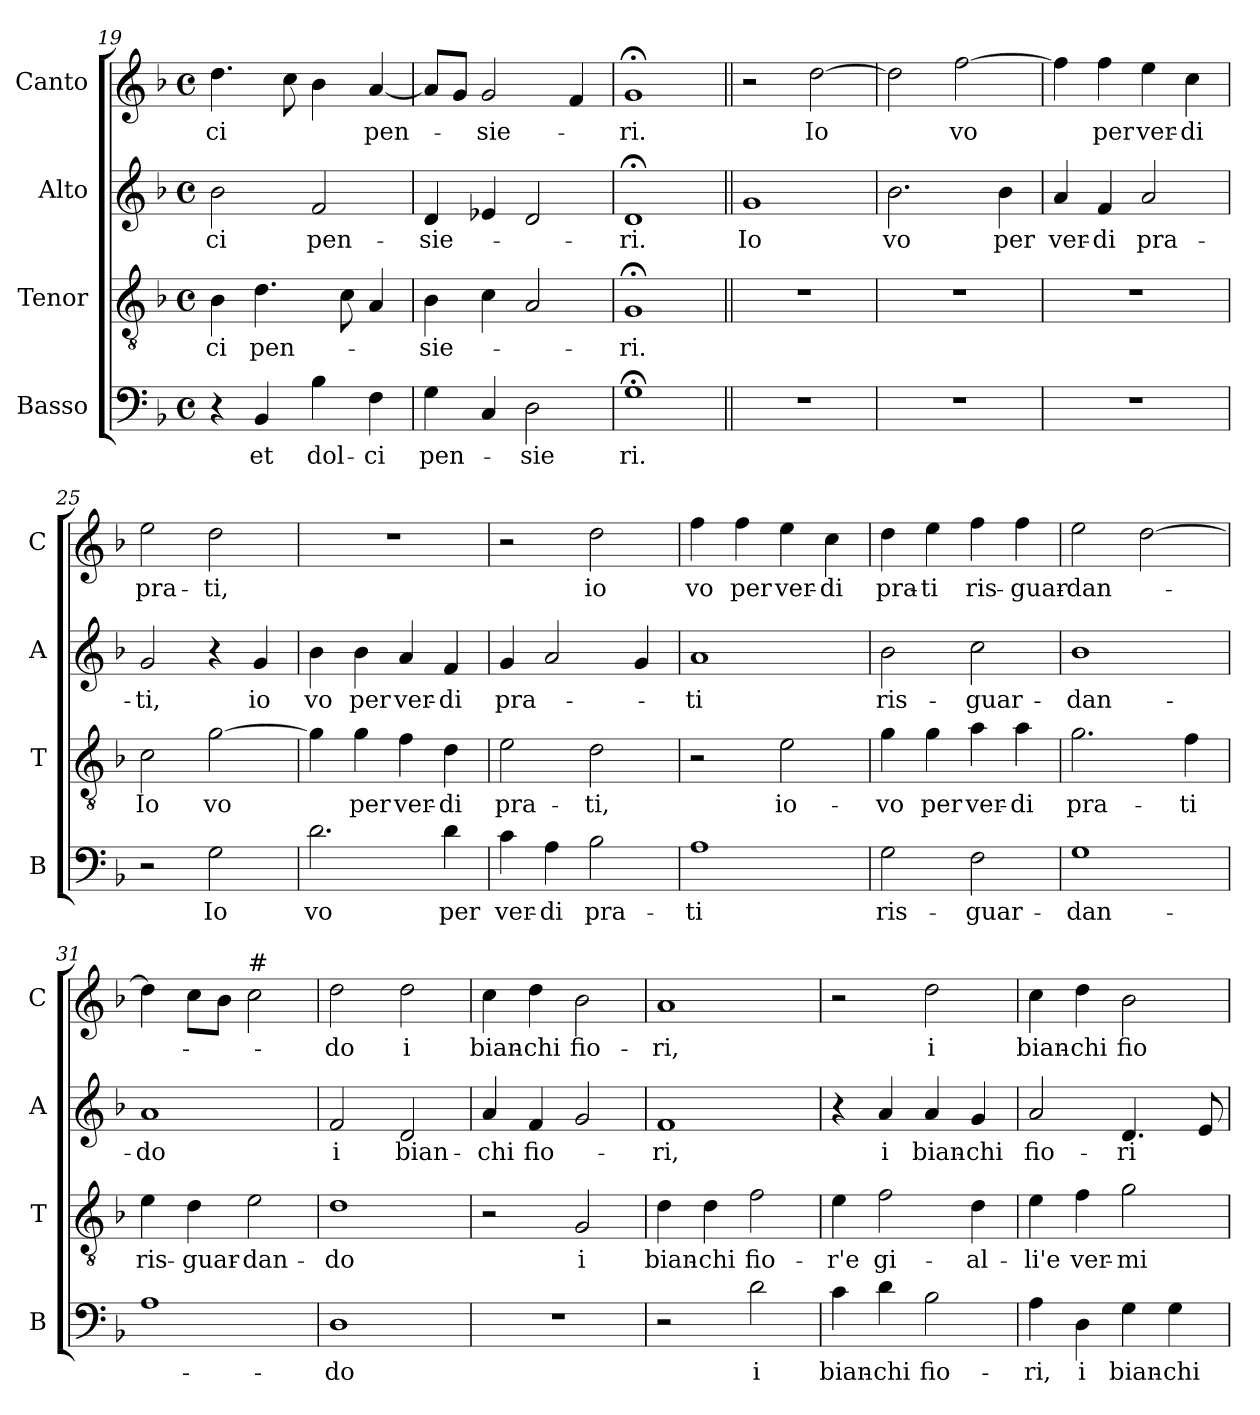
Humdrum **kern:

**kern	**text	**kern	**text	**kern	**text	**kern	**text
*part4	*part4	*part3	*part3	*part2	*part2	*part1	*part1
*staff4	*staff4	*staff3	*staff3	*staff2	*staff2	*staff1	*staff1
*I"Basso	*	*I"Tenor	*	*I"Alto	*	*I"Canto	*
*I'B	*	*I'T	*	*I'A	*	*I'C	*
*clefF4	*	*clefGv2	*	*clefG2	*	*clefG2	*
*k[b-]	*	*k[b-]	*	*k[b-]	*	*k[b-]	*
*F:	*	*F:	*	*F:	*	*F:	*
*M4/4	*	*M4/4	*	*M4/4	*	*M4/4	*
*met(c)	*	*met(c)	*	*met(c)	*	*met(c)	*
=19	=19	=19	=19	=19	=19	=19	=19
!	!	!	!LO:LY:b	!	!LO:LY:b	!	!LO:LY:b
4r	.	4B-\	-ci	2b-\	-ci	4.dd\	-ci
!	!LO:LY:b	!	!LO:LY:b	!	!	!	!
4BB-/	et	4.d\	pen-	.	.	.	.
.	.	.	.	.	.	8cc\	.
!	!LO:LY:b	!	!	!	!LO:LY:b	!	!
4B-\	dol-	.	.	2f/	pen-	4b-\	.
.	.	8c\	.	.	.	.	.
!	!LO:LY:b	!	!	!	!	!	!LO:LY:b
4F\	-ci	4A/	.	.	.	[4a/	pen-
=20	=20	=20	=20	=20	=20	=20	=20
!	!LO:LY:b	!	!LO:LY:b	!	!LO:LY:b	!	!
4G\	pen-	4B-\	-sie-	4d/	-sie-	8a/L]	.
.	.	.	.	.	.	8g/J	.
!	!	!	!	!	!	!	!LO:LY:b
4C/	.	4c\	.	4e-X/	.	2g/	-sie-
!	!LO:LY:b	!	!	!	!	!	!
2D\	-sie	2A/	.	2d/	.	.	.
.	.	.	.	.	.	4f/	.
=21	=21	=21	=21	=21	=21	=21	=21
!	!LO:LY:b	!	!LO:LY:b	!	!LO:LY:b	!	!LO:LY:b
1G;<	ri.	1G;<	-ri.	1d;<	-ri.	1g;<	-ri.
=22||	=22||	=22||	=22||	=22||	=22||	=22||	=22||
!	!	!	!	!	!LO:LY:b	!	!
1r	.	1r	.	1g	Io	2r	.
!	!	!	!	!	!	!	!LO:LY:b
.	.	.	.	.	.	[2dd\	Io
=23	=23	=23	=23	=23	=23	=23	=23
!	!	!	!	!	!LO:LY:b	!	!
1r	.	1r	.	2.b-\	vo	2dd\]	.
!	!	!	!	!	!	!	!LO:LY:b
.	.	.	.	.	.	[2ff\	vo
!	!	!	!	!	!LO:LY:b	!	!
.	.	.	.	4b-\	per	.	.
!!LO:LB:g=z
=24	=24	=24	=24	=24	=24	=24	=24
!	!	!	!	!	!LO:LY:b	!	!
1r	.	1r	.	4a/	ver-	4ff\]	.
!	!	!	!	!	!LO:LY:b	!	!LO:LY:b
.	.	.	.	4f/	-di	4ff\	per
!	!	!	!	!	!LO:LY:b	!	!LO:LY:b
.	.	.	.	2a/	pra-	4ee\	ver-
!	!	!	!	!	!	!	!LO:LY:b
.	.	.	.	.	.	4cc\	-di
=25	=25	=25	=25	=25	=25	=25	=25
!	!	!	!LO:LY:b	!	!LO:LY:b	!	!LO:LY:b
2r	.	2c\	Io	2g/	-ti,	2ee\	pra-
!	!LO:LY:b	!	!LO:LY:b	!	!	!	!LO:LY:b
2G\	Io	[2g\	vo	4r	.	2dd\	-ti,
!	!	!	!	!	!LO:LY:b	!	!
.	.	.	.	4g/	io	.	.
=26	=26	=26	=26	=26	=26	=26	=26
!	!LO:LY:b	!	!	!	!LO:LY:b	!	!
2.d\	vo	4g\]	.	4b-\	vo	1r	.
!	!	!	!LO:LY:b	!	!LO:LY:b	!	!
.	.	4g\	per	4b-\	per	.	.
!	!	!	!LO:LY:b	!	!LO:LY:b	!	!
.	.	4f\	ver-	4a/	ver-	.	.
!	!LO:LY:b	!	!LO:LY:b	!	!LO:LY:b	!	!
4d\	per	4d\	-di	4f/	-di	.	.
=27	=27	=27	=27	=27	=27	=27	=27
!	!LO:LY:b	!	!LO:LY:b	!	!LO:LY:b	!	!
4c\	ver-	2e\	pra-	4g/	pra-	2r	.
!	!LO:LY:b	!	!	!	!	!	!
4A\	-di	.	.	2a/	.	.	.
!	!LO:LY:b	!	!LO:LY:b	!	!	!	!LO:LY:b
2B-\	pra-	2d\	-ti,	.	.	2dd\	io
.	.	.	.	4g/	.	.	.
=28	=28	=28	=28	=28	=28	=28	=28
!	!LO:LY:b	!	!	!	!LO:LY:b	!	!LO:LY:b
1A	-ti	2r	.	1a	-ti	4ff\	vo
!	!	!	!	!	!	!	!LO:LY:b
.	.	.	.	.	.	4ff\	per
!	!	!	!LO:LY:b	!	!	!	!LO:LY:b
.	.	2e\	io-	.	.	4ee\	ver-
!	!	!	!	!	!	!	!LO:LY:b
.	.	.	.	.	.	4cc\	-di
=29	=29	=29	=29	=29	=29	=29	=29
!	!LO:LY:b	!	!LO:LY:b	!	!LO:LY:b	!	!LO:LY:b
2G\	ris-	4g\	-vo	2b-\	ris-	4dd\	pra-
!	!	!	!LO:LY:b	!	!	!	!LO:LY:b
.	.	4g\	per	.	.	4ee\	-ti
!	!LO:LY:b	!	!LO:LY:b	!	!LO:LY:b	!	!LO:LY:b
2F\	-guar-	4a\	ver-	2cc\	-guar-	4ff\	ris-
!	!	!	!LO:LY:b	!	!	!	!LO:LY:b
.	.	4a\	-di	.	.	4ff\	-guar-
!!LO:LB:g=z
=30	=30	=30	=30	=30	=30	=30	=30
!	!LO:LY:b	!	!LO:LY:b	!	!LO:LY:b	!	!LO:LY:b
1G	-dan-	2.g\	pra-	1b-	-dan-	2ee\	-dan-
.	.	.	.	.	.	[2dd\	.
!	!	!	!LO:LY:b	!	!	!	!
.	.	4f\	-ti	.	.	.	.
=31	=31	=31	=31	=31	=31	=31	=31
!	!	!	!LO:LY:b	!	!LO:LY:b	!	!
1A	.	4e\	ris-	1a	-do	4dd\]	.
!	!	!	!LO:LY:b	!	!	!	!
.	.	4d\	-guar-	.	.	8cc\L	.
.	.	.	.	.	.	8b-\J	.
!	!	!	!	!	!	!LO:TX:a:t=#	!
!	!	!	!LO:LY:b	!	!	!	!
.	.	2e\	-dan-	.	.	2cc\	.
=32	=32	=32	=32	=32	=32	=32	=32
!	!LO:LY:b	!	!LO:LY:b	!	!LO:LY:b	!	!LO:LY:b
1D	-do	1d	-do	2f/	i	2dd\	-do
!	!	!	!	!	!LO:LY:b	!	!LO:LY:b
.	.	.	.	2d/	bian-	2dd\	i
=33	=33	=33	=33	=33	=33	=33	=33
!	!	!	!	!	!LO:LY:b	!	!LO:LY:b
1r	.	2r	.	4a/	-chi	4cc\	bian-
!	!	!	!	!	!LO:LY:b	!	!LO:LY:b
.	.	.	.	4f/	fio-	4dd\	-chi
!	!	!	!LO:LY:b	!	!	!	!LO:LY:b
.	.	2G/	i	2g/	.	2b-\	fio-
=34	=34	=34	=34	=34	=34	=34	=34
!	!	!	!LO:LY:b	!	!LO:LY:b	!	!LO:LY:b
2r	.	4d\	bian-	1f	-ri,	1a	-ri,
!	!	!	!LO:LY:b	!	!	!	!
.	.	4d\	-chi	.	.	.	.
!	!LO:LY:b	!	!LO:LY:b	!	!	!	!
2d\	i	2f\	fio-	.	.	.	.
=35	=35	=35	=35	=35	=35	=35	=35
!	!LO:LY:b	!	!LO:LY:b	!	!	!	!
4c\	bian-	4e\	-r'e	4r	.	2r	.
!	!LO:LY:b	!	!LO:LY:b	!	!LO:LY:b	!	!
4d\	-chi	2f\	gi-	4a/	i	.	.
!	!LO:LY:b	!	!	!	!LO:LY:b	!	!LO:LY:b
2B-\	fio-	.	.	4a/	bian-	2dd\	i
!	!	!	!LO:LY:b	!	!LO:LY:b	!	!
.	.	4d\	-al-	4g/	-chi	.	.
!!LO:PB:g=z
=36	=36	=36	=36	=36	=36	=36	=36
!	!LO:LY:b	!	!LO:LY:b	!	!LO:LY:b	!	!LO:LY:b
4A\	-ri,	4e\	-li'e	2a/	fio-	4cc\	bian-
!	!LO:LY:b	!	!LO:LY:b	!	!	!	!LO:LY:b
4D\	i	4f\	ver-	.	.	4dd\	-chi
!	!LO:LY:b	!	!LO:LY:b	!	!LO:LY:b	!	!LO:LY:b
4G\	bian-	2g\	-mi-	4.d/	-ri	2b-\	fio-
!	!LO:LY:b	!	!	!	!	!	!
4G\	-chi	.	.	.	.	.	.
.	.	.	.	8e/	.	.	.
=	=	=	=	=	=	=	=
*-	*-	*-	*-	*-	*-	*-	*-
